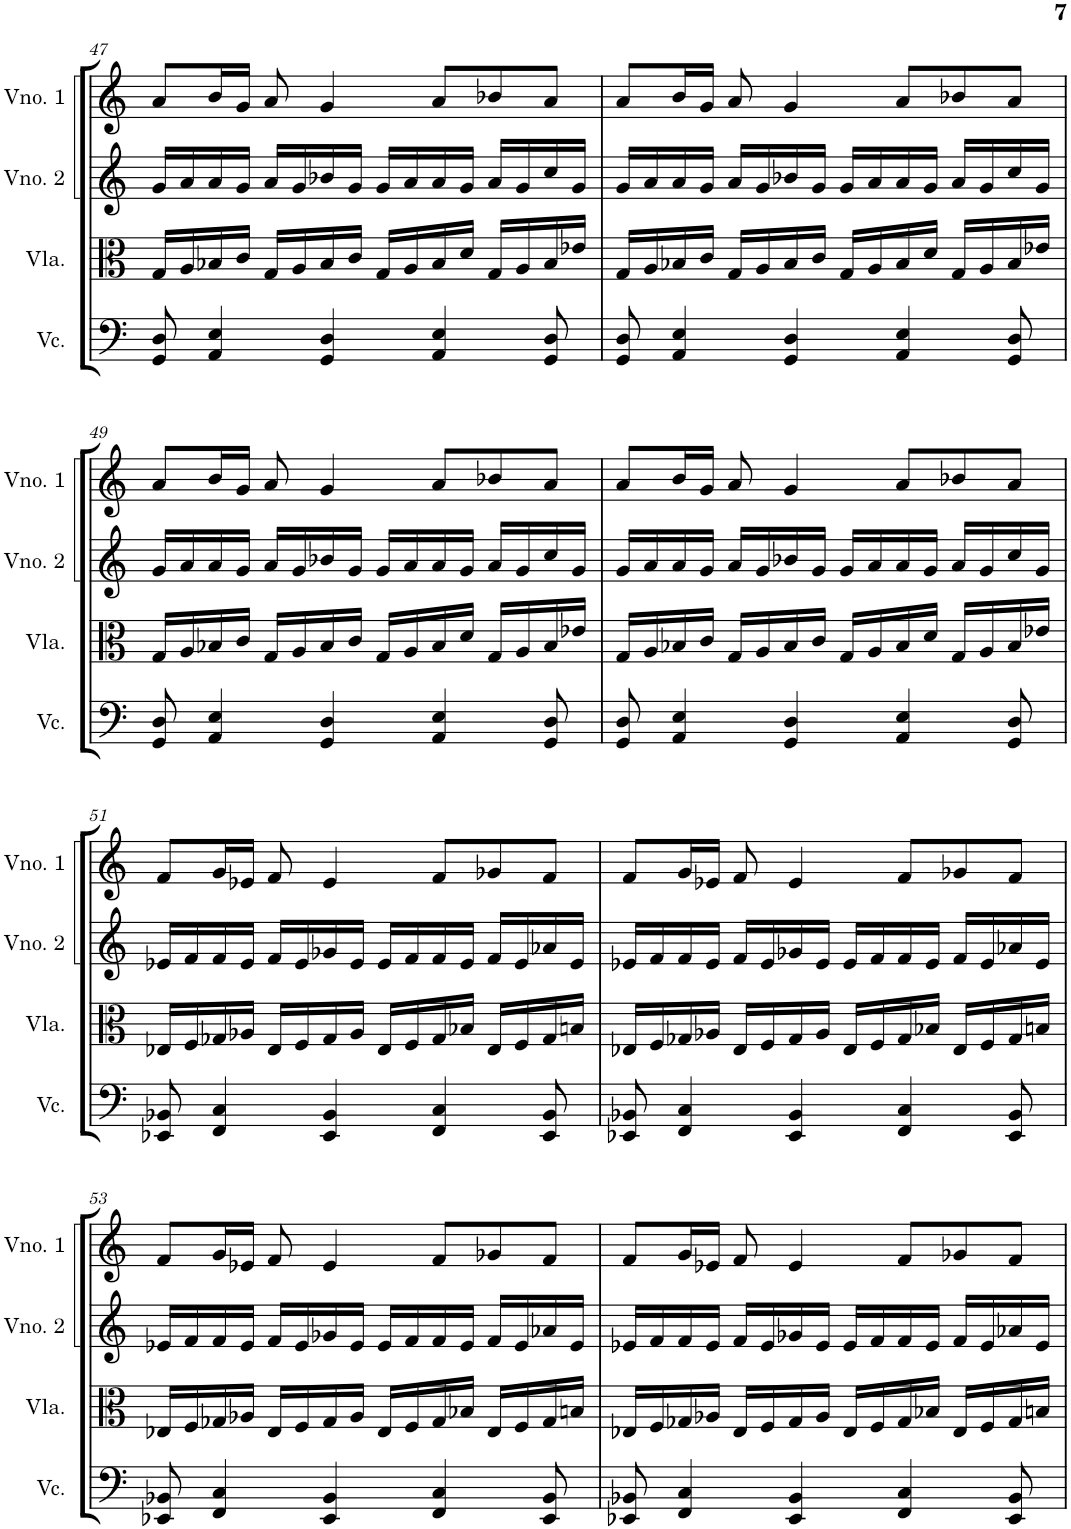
**kern	**kern	**kern	**kern
*part4	*part3	*part2	*part1
*staff4	*staff3	*staff2	*staff1
*I"Violoncelo	*I"Viola	*I"Violino 2	*I"Violino 1
*I'Vc.	*I'Vla.	*I'Vno. 2	*I'Vno. 1
!!LO:PB:g=z
*clefF4	*clefC3	*clefG2	*clefG2
*k[]	*k[]	*k[]	*k[]
*M4/4	*M4/4	*M4/4	*M4/4
=47	=47	=47	=47
8GG/ 8D/	16G/LL	16g/LL	8a/L
.	16A/	16a/	.
4AA/ 4E/	16B-X/	16a/	16b/L
.	16c/JJ	16g/JJ	16g/JJ
.	16G/LL	16a/LL	8a/
.	16A/	16g/	.
4GG/ 4D/	16B-/	16b-X/	4g/
.	16c/JJ	16g/JJ	.
.	16G/LL	16g/LL	.
.	16A/	16a/	.
4AA/ 4E/	16B-/	16a/	8a/L
.	16d/JJ	16g/JJ	.
.	16G/LL	16a/LL	8b-X/
.	16A/	16g/	.
8GG/ 8D/	16B-/	16cc/	8a/J
.	16e-X/JJ	16g/JJ	.
=48	=48	=48	=48
8GG/ 8D/	16G/LL	16g/LL	8a/L
.	16A/	16a/	.
4AA/ 4E/	16B-X/	16a/	16b/L
.	16c/JJ	16g/JJ	16g/JJ
.	16G/LL	16a/LL	8a/
.	16A/	16g/	.
4GG/ 4D/	16B-/	16b-X/	4g/
.	16c/JJ	16g/JJ	.
.	16G/LL	16g/LL	.
.	16A/	16a/	.
4AA/ 4E/	16B-/	16a/	8a/L
.	16d/JJ	16g/JJ	.
.	16G/LL	16a/LL	8b-X/
.	16A/	16g/	.
8GG/ 8D/	16B-/	16cc/	8a/J
.	16e-X/JJ	16g/JJ	.
!!LO:LB:g=z
=49	=49	=49	=49
8GG/ 8D/	16G/LL	16g/LL	8a/L
.	16A/	16a/	.
4AA/ 4E/	16B-X/	16a/	16b/L
.	16c/JJ	16g/JJ	16g/JJ
.	16G/LL	16a/LL	8a/
.	16A/	16g/	.
4GG/ 4D/	16B-/	16b-X/	4g/
.	16c/JJ	16g/JJ	.
.	16G/LL	16g/LL	.
.	16A/	16a/	.
4AA/ 4E/	16B-/	16a/	8a/L
.	16d/JJ	16g/JJ	.
.	16G/LL	16a/LL	8b-X/
.	16A/	16g/	.
8GG/ 8D/	16B-/	16cc/	8a/J
.	16e-X/JJ	16g/JJ	.
=50	=50	=50	=50
8GG/ 8D/	16G/LL	16g/LL	8a/L
.	16A/	16a/	.
4AA/ 4E/	16B-X/	16a/	16b/L
.	16c/JJ	16g/JJ	16g/JJ
.	16G/LL	16a/LL	8a/
.	16A/	16g/	.
4GG/ 4D/	16B-/	16b-X/	4g/
.	16c/JJ	16g/JJ	.
.	16G/LL	16g/LL	.
.	16A/	16a/	.
4AA/ 4E/	16B-/	16a/	8a/L
.	16d/JJ	16g/JJ	.
.	16G/LL	16a/LL	8b-X/
.	16A/	16g/	.
8GG/ 8D/	16B-/	16cc/	8a/J
.	16e-X/JJ	16g/JJ	.
!!LO:LB:g=z
=51	=51	=51	=51
8EE-X/ 8BB-X/	16E-X/LL	16e-X/LL	8f/L
.	16F/	16f/	.
4FF/ 4C/	16G-X/	16f/	16g/L
.	16A-X/JJ	16e-/JJ	16e-X/JJ
.	16E-/LL	16f/LL	8f/
.	16F/	16e-/	.
4EE-/ 4BB-/	16G-/	16g-X/	4e-/
.	16A-/JJ	16e-/JJ	.
.	16E-/LL	16e-/LL	.
.	16F/	16f/	.
4FF/ 4C/	16G-/	16f/	8f/L
.	16B-X/JJ	16e-/JJ	.
.	16E-/LL	16f/LL	8g-X/
.	16F/	16e-/	.
8EE-/ 8BB-/	16G-/	16a-X/	8f/J
.	16Bn/JJ	16e-/JJ	.
=52	=52	=52	=52
8EE-X/ 8BB-X/	16E-X/LL	16e-X/LL	8f/L
.	16F/	16f/	.
4FF/ 4C/	16G-X/	16f/	16g/L
.	16A-X/JJ	16e-/JJ	16e-X/JJ
.	16E-/LL	16f/LL	8f/
.	16F/	16e-/	.
4EE-/ 4BB-/	16G-/	16g-X/	4e-/
.	16A-/JJ	16e-/JJ	.
.	16E-/LL	16e-/LL	.
.	16F/	16f/	.
4FF/ 4C/	16G-/	16f/	8f/L
.	16B-X/JJ	16e-/JJ	.
.	16E-/LL	16f/LL	8g-X/
.	16F/	16e-/	.
8EE-/ 8BB-/	16G-/	16a-X/	8f/J
.	16Bn/JJ	16e-/JJ	.
!!LO:LB:g=z
=53	=53	=53	=53
8EE-X/ 8BB-X/	16E-X/LL	16e-X/LL	8f/L
.	16F/	16f/	.
4FF/ 4C/	16G-X/	16f/	16g/L
.	16A-X/JJ	16e-/JJ	16e-X/JJ
.	16E-/LL	16f/LL	8f/
.	16F/	16e-/	.
4EE-/ 4BB-/	16G-/	16g-X/	4e-/
.	16A-/JJ	16e-/JJ	.
.	16E-/LL	16e-/LL	.
.	16F/	16f/	.
4FF/ 4C/	16G-/	16f/	8f/L
.	16B-X/JJ	16e-/JJ	.
.	16E-/LL	16f/LL	8g-X/
.	16F/	16e-/	.
8EE-/ 8BB-/	16G-/	16a-X/	8f/J
.	16Bn/JJ	16e-/JJ	.
=54	=54	=54	=54
8EE-X/ 8BB-X/	16E-X/LL	16e-X/LL	8f/L
.	16F/	16f/	.
4FF/ 4C/	16G-X/	16f/	16g/L
.	16A-X/JJ	16e-/JJ	16e-X/JJ
.	16E-/LL	16f/LL	8f/
.	16F/	16e-/	.
4EE-/ 4BB-/	16G-/	16g-X/	4e-/
.	16A-/JJ	16e-/JJ	.
.	16E-/LL	16e-/LL	.
.	16F/	16f/	.
4FF/ 4C/	16G-/	16f/	8f/L
.	16B-X/JJ	16e-/JJ	.
.	16E-/LL	16f/LL	8g-X/
.	16F/	16e-/	.
8EE-/ 8BB-/	16G-/	16a-X/	8f/J
.	16Bn/JJ	16e-/JJ	.
=	=	=	=
*-	*-	*-	*-
